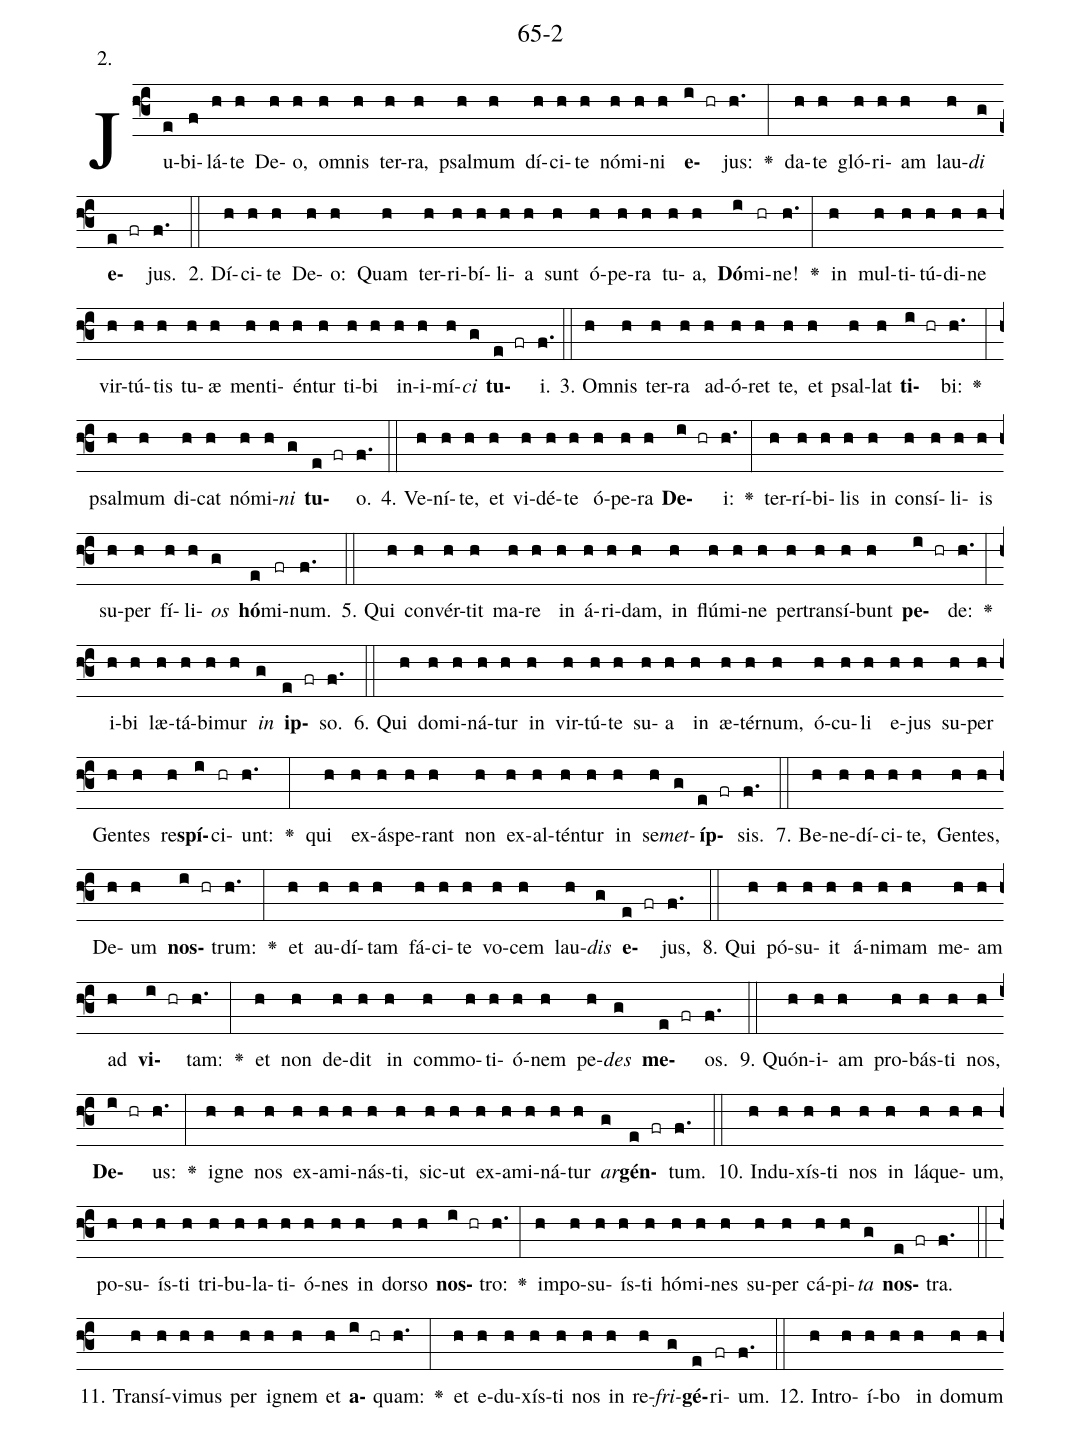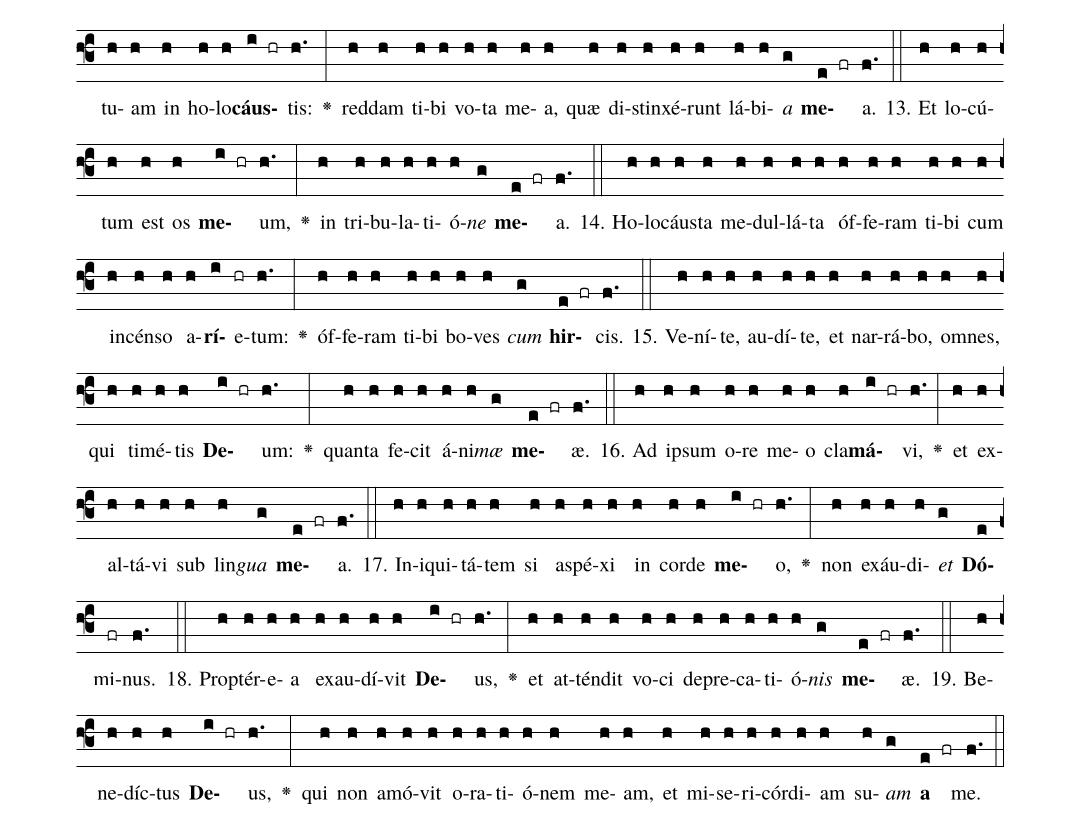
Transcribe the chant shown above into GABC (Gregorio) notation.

name: 65-2;
annotation: 2.;
%%
(f3)Ju(e)bi(f)lá(h)te(h) De(h)o,(h) om(h)nis(h) ter(h)ra,(h) psal(h)mum(h) dí(h)ci(h)te(h) nó(h)mi(h)ni(h) <b>e</b>(i hr)jus:(h.) <v>\greheightstar</v>(:) da(h)te(h) gló(h)ri(h)am(h) lau(h)<i>di</i>(g) <b>e</b>(e fr)jus.(f.) (::)
2. Dí(h)ci(h)te(h) De(h)o:(h) Quam(h) ter(h)ri(h)bí(h)li(h)a(h) sunt(h) ó(h)pe(h)ra(h) tu(h)a,(h) <b>Dó</b>(i)mi(hr)ne!(h.) <v>\greheightstar</v>(:) in(h) mul(h)ti(h)tú(h)di(h)ne(h) vir(h)tú(h)tis(h) tu(h)æ(h) men(h)ti(h)én(h)tur(h) ti(h)bi(h) in(h)i(h)mí(h)<i>ci</i>(g) <b>tu</b>(e fr)i.(f.) (::)
3. Om(h)nis(h) ter(h)ra(h) ad(h)ó(h)ret(h) te,(h) et(h) psal(h)lat(h) <b>ti</b>(i hr)bi:(h.) <v>\greheightstar</v>(:) psal(h)mum(h) di(h)cat(h) nó(h)mi(h)<i>ni</i>(g) <b>tu</b>(e fr)o.(f.) (::)
4. Ve(h)ní(h)te,(h) et(h) vi(h)dé(h)te(h) ó(h)pe(h)ra(h) <b>De</b>(i hr)i:(h.) <v>\greheightstar</v>(:) ter(h)rí(h)bi(h)lis(h) in(h) con(h)sí(h)li(h)is(h) su(h)per(h) fí(h)li(h)<i>os</i>(g) <b>hó</b>(e)mi(fr)num.(f.) (::)
5. Qui(h) con(h)vér(h)tit(h) ma(h)re(h) in(h) á(h)ri(h)dam,(h) in(h) flú(h)mi(h)ne(h) per(h)trans(h)í(h)bunt(h) <b>pe</b>(i hr)de:(h.) <v>\greheightstar</v>(:) i(h)bi(h) læ(h)tá(h)bi(h)mur(h) <i>in</i>(g) <b>ip</b>(e fr)so.(f.) (::)
6. Qui(h) do(h)mi(h)ná(h)tur(h) in(h) vir(h)tú(h)te(h) su(h)a(h) in(h) æ(h)tér(h)num,(h) ó(h)cu(h)li(h) e(h)jus(h) su(h)per(h) Gen(h)tes(h) re(h)<b>spí</b>(i)ci(hr)unt:(h.) <v>\greheightstar</v>(:) qui(h) ex(h)ás(h)pe(h)rant(h) non(h) ex(h)al(h)tén(h)tur(h) in(h) se(h)<i>met</i>(g)<b>íp</b>(e fr)sis.(f.) (::)
7. Be(h)ne(h)dí(h)ci(h)te,(h) Gen(h)tes,(h) De(h)um(h) <b>nos</b>(i hr)trum:(h.) <v>\greheightstar</v>(:) et(h) au(h)dí(h)tam(h) fá(h)ci(h)te(h) vo(h)cem(h) lau(h)<i>dis</i>(g) <b>e</b>(e fr)jus,(f.) (::)
8. Qui(h) pó(h)su(h)it(h) á(h)ni(h)mam(h) me(h)am(h) ad(h) <b>vi</b>(i hr)tam:(h.) <v>\greheightstar</v>(:) et(h) non(h) de(h)dit(h) in(h) com(h)mo(h)ti(h)ó(h)nem(h) pe(h)<i>des</i>(g) <b>me</b>(e fr)os.(f.) (::)
9. Quón(h)i(h)am(h) pro(h)bás(h)ti(h) nos,(h) <b>De</b>(i hr)us:(h.) <v>\greheightstar</v>(:) i(h)gne(h) nos(h) ex(h)a(h)mi(h)nás(h)ti,(h) sic(h)ut(h) ex(h)a(h)mi(h)ná(h)tur(h) <i>ar</i>(g)<b>gén</b>(e fr)tum.(f.) (::)
10. In(h)du(h)xís(h)ti(h) nos(h) in(h) lá(h)que(h)um,(h) po(h)su(h)ís(h)ti(h) tri(h)bu(h)la(h)ti(h)ó(h)nes(h) in(h) dor(h)so(h) <b>nos</b>(i hr)tro:(h.) <v>\greheightstar</v>(:) im(h)po(h)su(h)ís(h)ti(h) hó(h)mi(h)nes(h) su(h)per(h) cá(h)pi(h)<i>ta</i>(g) <b>nos</b>(e fr)tra.(f.) (::)
11. Trans(h)í(h)vi(h)mus(h) per(h) i(h)gnem(h) et(h) <b>a</b>(i hr)quam:(h.) <v>\greheightstar</v>(:) et(h) e(h)du(h)xís(h)ti(h) nos(h) in(h) re(h)<i>fri</i>(g)<b>gé</b>(e)ri(fr)um.(f.) (::)
12. In(h)tro(h)í(h)bo(h) in(h) do(h)mum(h) tu(h)am(h) in(h) ho(h)lo(h)<b>cáus</b>(i hr)tis:(h.) <v>\greheightstar</v>(:) red(h)dam(h) ti(h)bi(h) vo(h)ta(h) me(h)a,(h) quæ(h) di(h)stin(h)xé(h)runt(h) lá(h)bi(h)<i>a</i>(g) <b>me</b>(e fr)a.(f.) (::)
13. Et(h) lo(h)cú(h)tum(h) est(h) os(h) <b>me</b>(i hr)um,(h.) <v>\greheightstar</v>(:) in(h) tri(h)bu(h)la(h)ti(h)ó(h)<i>ne</i>(g) <b>me</b>(e fr)a.(f.) (::)
14. Ho(h)lo(h)cáus(h)ta(h) me(h)dul(h)lá(h)ta(h) óf(h)fe(h)ram(h) ti(h)bi(h) cum(h) in(h)cén(h)so(h) a(h)<b>rí</b>(i)e(hr)tum:(h.) <v>\greheightstar</v>(:) óf(h)fe(h)ram(h) ti(h)bi(h) bo(h)ves(h) <i>cum</i>(g) <b>hir</b>(e fr)cis.(f.) (::)
15. Ve(h)ní(h)te,(h) au(h)dí(h)te,(h) et(h) nar(h)rá(h)bo,(h) om(h)nes,(h) qui(h) ti(h)mé(h)tis(h) <b>De</b>(i hr)um:(h.) <v>\greheightstar</v>(:) quan(h)ta(h) fe(h)cit(h) á(h)ni(h)<i>mæ</i>(g) <b>me</b>(e fr)æ.(f.) (::)
16. Ad(h) ip(h)sum(h) o(h)re(h) me(h)o(h) cla(h)<b>má</b>(i hr)vi,(h.) <v>\greheightstar</v>(:) et(h) ex(h)al(h)tá(h)vi(h) sub(h) lin(h)<i>gua</i>(g) <b>me</b>(e fr)a.(f.) (::)
17. In(h)i(h)qui(h)tá(h)tem(h) si(h) a(h)spé(h)xi(h) in(h) cor(h)de(h) <b>me</b>(i hr)o,(h.) <v>\greheightstar</v>(:) non(h) ex(h)áu(h)di(h)<i>et</i>(g) <b>Dó</b>(e)mi(fr)nus.(f.) (::)
18. Prop(h)tér(h)e(h)a(h) ex(h)au(h)dí(h)vit(h) <b>De</b>(i hr)us,(h.) <v>\greheightstar</v>(:) et(h) at(h)tén(h)dit(h) vo(h)ci(h) de(h)pre(h)ca(h)ti(h)ó(h)<i>nis</i>(g) <b>me</b>(e fr)æ.(f.) (::)
19. Be(h)ne(h)díc(h)tus(h) <b>De</b>(i hr)us,(h.) <v>\greheightstar</v>(:) qui(h) non(h) a(h)mó(h)vit(h) o(h)ra(h)ti(h)ó(h)nem(h) me(h)am,(h) et(h) mi(h)se(h)ri(h)cór(h)di(h)am(h) su(h)<i>am</i>(g) <b>a</b>(e fr) me.(f.) (::)
